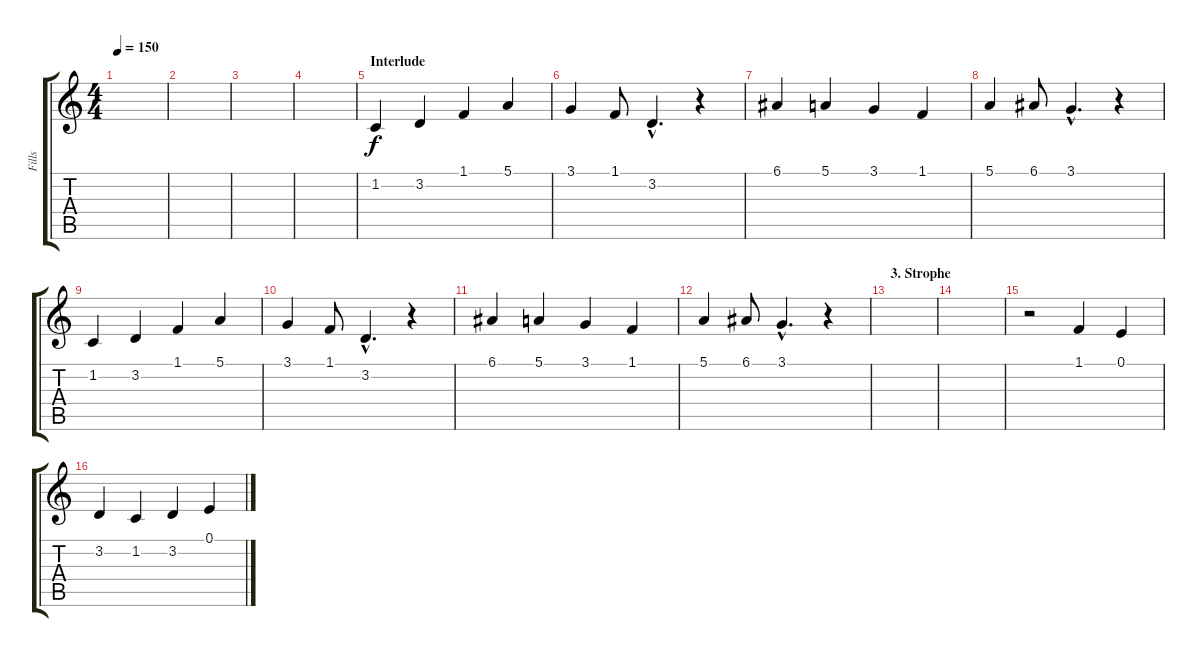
\track ("Fills" "Fills") {instrument flute}
\staff {score tabs}
\tuning (E4 B3 G3 D3 A2 E2) {hide}
\ts (4 4)
\tempo 150
\clef g2
\ks c
|
|
|
|
\section ("" "Interlude")
1.2.4 3.2.4 1.1.4 5.1.4 |
3.1.4 1.1.8 3.2{hac}.4{d} r.4 |
6.1.4 5.1.4 3.1.4 1.1.4 |
5.1.4 6.1.8 3.1{hac}.4{d} r.4 |
1.2.4 3.2.4 1.1.4 5.1.4 |
3.1.4 1.1.8 3.2{hac}.4{d} r.4 |
6.1.4 5.1.4 3.1.4 1.1.4 |
5.1.4 6.1.8 3.1{hac}.4{d} r.4 |
\section ("" "3. Strophe")
|
|
r.2 1.1.4 0.1.4 |
3.2.4 1.2.4 3.2.4 0.1.4
